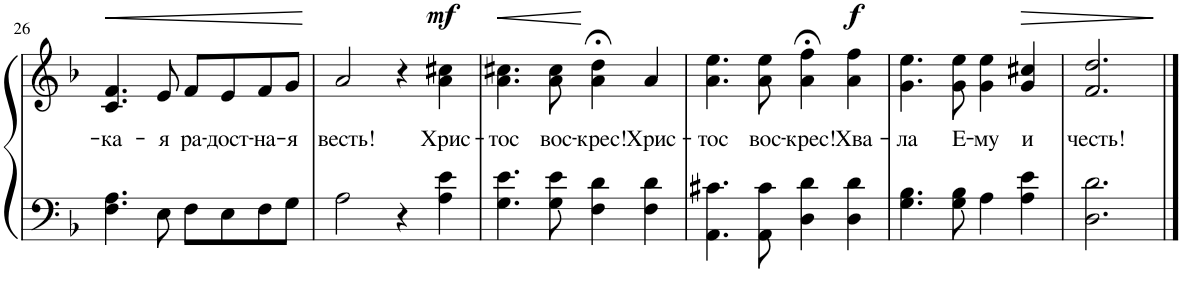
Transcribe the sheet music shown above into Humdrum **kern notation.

**kern	**kern	**text	**dynam
*part1	*part1	*part1	*part1
*staff2	*staff1	*staff1	*staff1/2
*I"Piano	*	*	*
*I'Pno.	*	*	*
!!LO:PB:g=z
*clefF4	*clefG2	*	*
*k[b-]	*k[b-]	*	*
*M4/4	*M4/4	*	*
*met(c)	*met(c)	*	*
=26	=26	=26	=26
!	!	!LO:LY:b	!LO:HP:b
4.F\ 4.A\	4.c/ 4.f/	-ка-	<
!	!	!LO:LY:b	!
8E\	8e/	-я	.
!	!	!LO:LY:b	!
8F\L	8f/L	ра-	.
!	!	!LO:LY:b	!
8E\	8e/	-дост-	.
!	!	!LO:LY:b	!
8F\	8f/	-на-	.
!	!	!LO:LY:b	!
8G\J	8g/J	-я	.
.	.	.	[
=27	=27	=27	=27
!	!	!LO:LY:b	!
2A\	2a/	весть!	.
4r	4r	.	.
!	!	!LO:LY:b	!LO:DY:a
4A\ 4e\	4a\ 4cc#X\	Хрис-	mf
=28	=28	=28	=28
!	!	!LO:LY:b	!LO:HP:b
4.G\ 4.e\	4.a\ 4.cc#X\	-тос	<
!	!	!LO:LY:b	!
8G\ 8e\	8a\ 8cc#\	вос-	.
!	!	!LO:LY:b	!
4F\ 4d\	4a\;< 4dd\;<	-крес!	[
!	!	!LO:LY:b	!
4F\ 4d\	4a/	Хрис-	.
=29	=29	=29	=29
!	!	!LO:LY:b	!
4.AA\ 4.c#X\	4.a\ 4.ee\	-тос	.
!	!	!LO:LY:b	!
8AA\ 8c#\	8a\ 8ee\	вос-	.
!	!	!LO:LY:b	!
4D\ 4d\	4a\;< 4ff\;<	-крес!	.
!	!	!LO:LY:b	!LO:DY:a
4D\ 4d\	4a\ 4ff\	Хва-	f
=30	=30	=30	=30
!	!	!LO:LY:b	!
4.G\ 4.B-\	4.g\ 4.ee\	-ла	.
!	!	!LO:LY:b	!
8G\ 8B-\	8g\ 8ee\	Е-	.
!	!	!LO:LY:b	!
4A\	4g\ 4ee\	-му	.
!	!	!LO:LY:b	!LO:HP:b
4A\ 4e\	4g/ 4cc#X/	и	>
=31	=31	=31	=31
!	!	!LO:LY:b	!
2.D\ 2.d\	2.f/ 2.dd/	честь!	.
.	.	.	]
==	==	==	==
*-	*-	*-	*-
